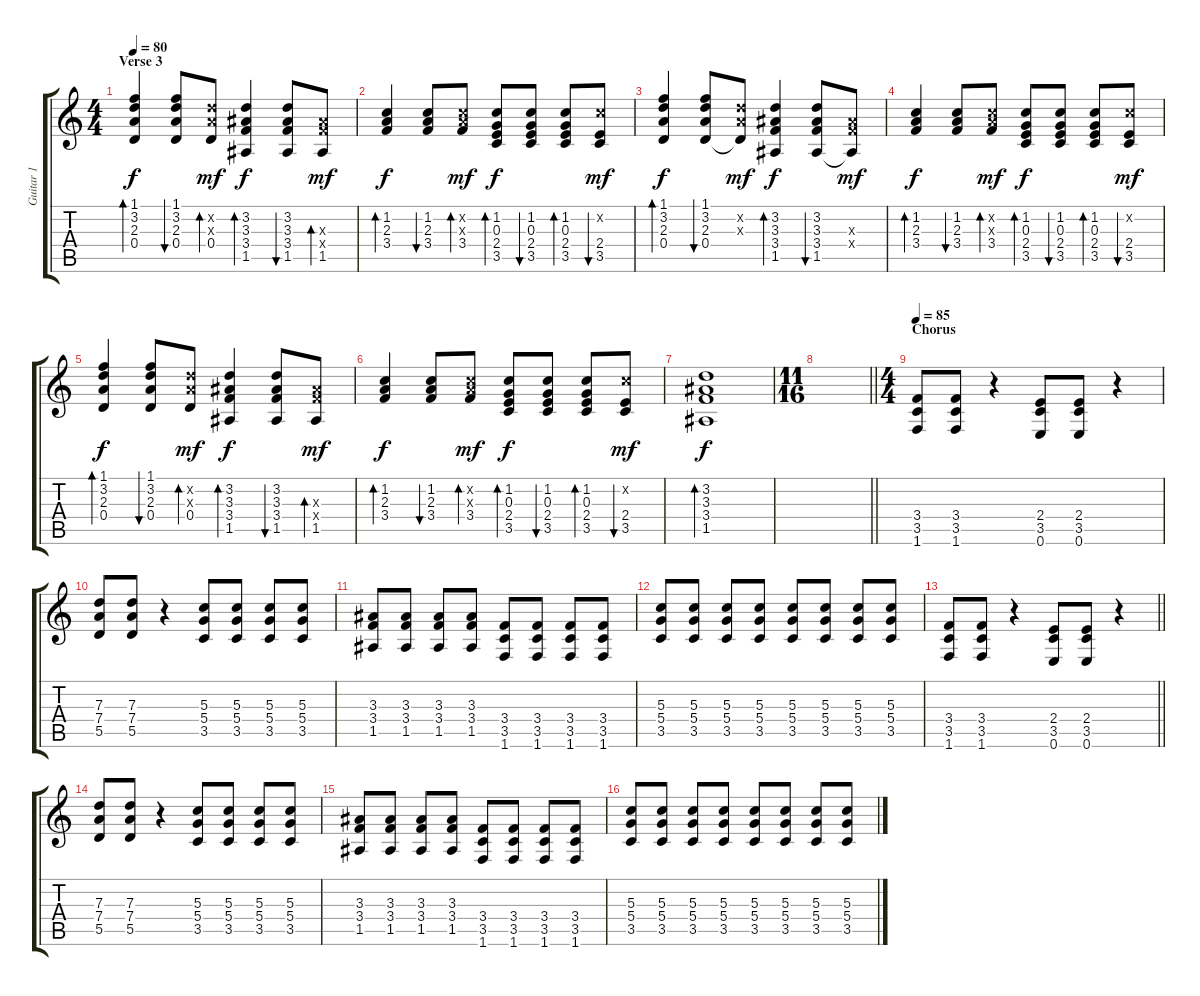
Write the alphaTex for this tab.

\track ("Guitar 1" "Guitar 1") {instrument acousticguitarsteel}
\staff {score tabs}
\tuning (E4 B3 G3 D3 A2 E2) {hide}
\ts (4 4)
\section ("" "Verse 3")
\tempo 80
\clef g2
\ks c
(1.1 3.2 2.3 0.4).4{bd 60 dy f instrument acousticguitarsteel} (1.1 3.2 2.3 0.4).8{bu 60} (3.2{x} 2.3{x} 0.4).8{bd 60 dy mf} (3.2 3.3 3.4 1.5).4{bd 60 dy f} (3.2 3.3 3.4 1.5).8{bu 60} (3.3{x} 3.4{x} 1.5).8{bd 60 dy mf} |
(1.2 2.3 3.4).4{bd 60 dy f} (1.2 2.3 3.4).8{bu 60} (1.2{x} 2.3{x} 3.4).8{bd 60 dy mf} (1.2 0.3 2.4 3.5).8{bd 60 dy f} (1.2 0.3 2.4 3.5).8{bu 60} (1.2 0.3 2.4 3.5).8{bd 60} (1.2{x} 2.4 3.5).8{bu 60 dy mf} |
(1.1 3.2 2.3 0.4).4{bd 60 dy f} (1.1 3.2 2.3 0.4).8{bu 60} (3.2{x} 2.3{x} 0.4{t}).8{dy mf} (3.2 3.3 3.4 1.5).4{bd 60 dy f} (3.2 3.3 3.4 1.5).8{bu 60} (3.3{x} 3.4{x} 1.5{t}).8{dy mf} |
(1.2 2.3 3.4).4{bd 60 dy f} (1.2 2.3 3.4).8{bu 60} (1.2{x} 2.3{x} 3.4).8{bd 60 dy mf} (1.2 0.3 2.4 3.5).8{bd 60 dy f} (1.2 0.3 2.4 3.5).8{bu 60} (1.2 0.3 2.4 3.5).8{bd 60} (1.2{x} 2.4 3.5).8{bu 60 dy mf} |
(1.1 3.2 2.3 0.4).4{bd 60 dy f} (1.1 3.2 2.3 0.4).8{bu 60} (3.2{x} 2.3{x} 0.4).8{bd 60 dy mf} (3.2 3.3 3.4 1.5).4{bd 60 dy f} (3.2 3.3 3.4 1.5).8{bu 60} (3.3{x} 3.4{x} 1.5).8{bd 60 dy mf} |
(1.2 2.3 3.4).4{bd 60 dy f} (1.2 2.3 3.4).8{bu 60} (1.2{x} 2.3{x} 3.4).8{bd 60 dy mf} (1.2 0.3 2.4 3.5).8{bd 60 dy f} (1.2 0.3 2.4 3.5).8{bu 60} (1.2 0.3 2.4 3.5).8{bd 60} (1.2{x} 2.4 3.5).8{bu 60 dy mf} |
(3.2 3.3 3.4 1.5).1{bd 60 dy f} |
\ts (11 16)
\barLineRight lightlight
|
\ts (4 4)
\section ("" "Chorus")
\tempo 85
(3.4 3.5 1.6).8{instrument overdrivenguitar} (3.4 3.5 1.6).8 r.4 (2.4 3.5 0.6).8 (2.4 3.5 0.6).8 r.4 |
(7.3 7.4 5.5).8 (7.3 7.4 5.5).8 r.4 (5.3 5.4 3.5).8 (5.3 5.4 3.5).8 (5.3 5.4 3.5).8 (5.3 5.4 3.5).8 |
(3.3 3.4 1.5).8 (3.3 3.4 1.5).8 (3.3 3.4 1.5).8 (3.3 3.4 1.5).8 (3.4 3.5 1.6).8 (3.4 3.5 1.6).8 (3.4 3.5 1.6).8 (3.4 3.5 1.6).8 |
(5.3 5.4 3.5).8 (5.3 5.4 3.5).8 (5.3 5.4 3.5).8 (5.3 5.4 3.5).8 (5.3 5.4 3.5).8 (5.3 5.4 3.5).8 (5.3 5.4 3.5).8 (5.3 5.4 3.5).8 |
\barLineRight lightlight
(3.4 3.5 1.6).8 (3.4 3.5 1.6).8 r.4 (2.4 3.5 0.6).8 (2.4 3.5 0.6).8 r.4 |
(7.3 7.4 5.5).8 (7.3 7.4 5.5).8 r.4 (5.3 5.4 3.5).8 (5.3 5.4 3.5).8 (5.3 5.4 3.5).8 (5.3 5.4 3.5).8 |
(3.3 3.4 1.5).8 (3.3 3.4 1.5).8 (3.3 3.4 1.5).8 (3.3 3.4 1.5).8 (3.4 3.5 1.6).8 (3.4 3.5 1.6).8 (3.4 3.5 1.6).8 (3.4 3.5 1.6).8 |
(5.3 5.4 3.5).8 (5.3 5.4 3.5).8 (5.3 5.4 3.5).8 (5.3 5.4 3.5).8 (5.3 5.4 3.5).8 (5.3 5.4 3.5).8 (5.3 5.4 3.5).8 (5.3 5.4 3.5).8
